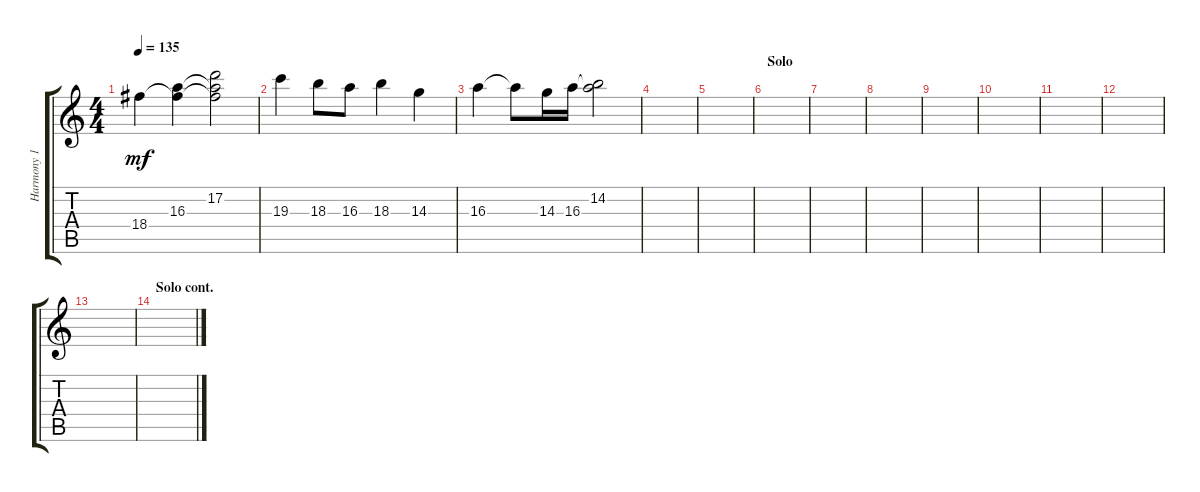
\track ("Harmony 1" "Harmony 1") {instrument distortionguitar}
\staff {score tabs}
\tuning (D4 A3 F3 C3 G2 C2) {hide}
\ts (4 4)
\tempo 135
\clef g2
\ks c
18.4.4{dy mf} (16.3 18.4{t}).4 (17.2 16.3{t} 18.4{t}).2 |
19.3.4 18.3.8 16.3.8 18.3.4 14.3.4 |
16.3.4 16.3{t}.8 14.3.16 16.3.16 (14.2 16.3{t}).2 |
|
|
\section ("" "Solo")
|
|
|
|
|
|
|
|
\section ("" "Solo cont.")
